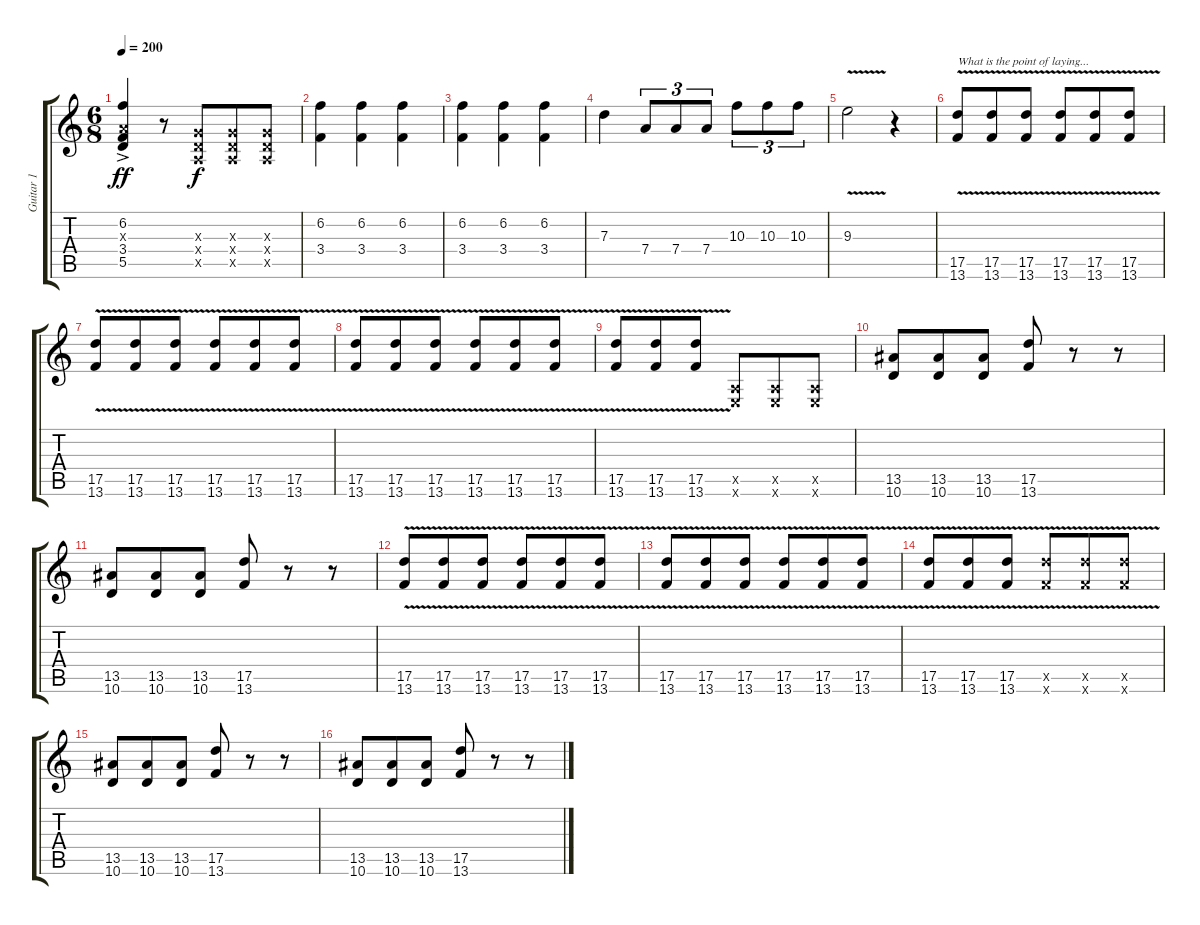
\track ("Guitar 1" "Guitar 1") {instrument overdrivenguitar}
\staff {score tabs}
\tuning (E4 B3 G3 D3 A2 E2) {hide}
\ts (6 8)
\tempo 200
\clef g2
\ks c
(6.2{ac} 2.3{x} 3.4 5.5).4{dy ff} r.8 (0.3{x} 0.4{x} 0.5{x}).8{dy f} (0.3{x} 0.4{x} 0.5{x}).8 (0.3{x} 0.4{x} 0.5{x}).8 |
(6.2 3.4).4 (6.2 3.4).4 (6.2 3.4).4 |
(6.2 3.4).4 (6.2 3.4).4 (6.2 3.4).4 |
7.3.4 7.4.8{tu (3 2)} 7.4.8{tu (3 2)} 7.4.8{tu (3 2)} 10.3.8{tu (3 2)} 10.3.8{tu (3 2)} 10.3.8{tu (3 2)} |
9.3{v}.2 r.4 |
(17.5{v} 13.6{v}).8{txt "What is the point of laying..."} (17.5{v} 13.6{v}).8 (17.5{v} 13.6{v}).8 (17.5{v} 13.6{v}).8 (17.5{v} 13.6{v}).8 (17.5{v} 13.6{v}).8 |
(17.5{v} 13.6{v}).8 (17.5{v} 13.6{v}).8 (17.5{v} 13.6{v}).8 (17.5{v} 13.6{v}).8 (17.5{v} 13.6{v}).8 (17.5{v} 13.6{v}).8 |
(17.5{v} 13.6{v}).8 (17.5{v} 13.6{v}).8 (17.5{v} 13.6{v}).8 (17.5{v} 13.6{v}).8 (17.5{v} 13.6{v}).8 (17.5{v} 13.6{v}).8 |
(17.5{v} 13.6{v}).8 (17.5{v} 13.6{v}).8 (17.5{v} 13.6{v}).8 (0.5{x} 0.6{x}).8 (0.5{x} 0.6{x}).8 (0.5{x} 0.6{x}).8 |
(13.5 10.6).8 (13.5 10.6).8 (13.5 10.6).8 (17.5 13.6).8 r.8 r.8 |
(13.5 10.6).8 (13.5 10.6).8 (13.5 10.6).8 (17.5 13.6).8 r.8 r.8 |
(17.5{v} 13.6{v}).8 (17.5{v} 13.6{v}).8 (17.5{v} 13.6{v}).8 (17.5{v} 13.6{v}).8 (17.5{v} 13.6{v}).8 (17.5{v} 13.6{v}).8 |
(17.5{v} 13.6{v}).8 (17.5{v} 13.6{v}).8 (17.5{v} 13.6{v}).8 (17.5{v} 13.6{v}).8 (17.5{v} 13.6{v}).8 (17.5{v} 13.6{v}).8 |
(17.5{v} 13.6{v}).8 (17.5{v} 13.6{v}).8 (17.5{v} 13.6{v}).8 (17.5{v x} 13.6{v x}).8 (17.5{v x} 13.6{v x}).8 (17.5{v x} 13.6{v x}).8 |
(13.5 10.6).8 (13.5 10.6).8 (13.5 10.6).8 (17.5 13.6).8 r.8 r.8 |
(13.5 10.6).8 (13.5 10.6).8 (13.5 10.6).8 (17.5 13.6).8 r.8 r.8
